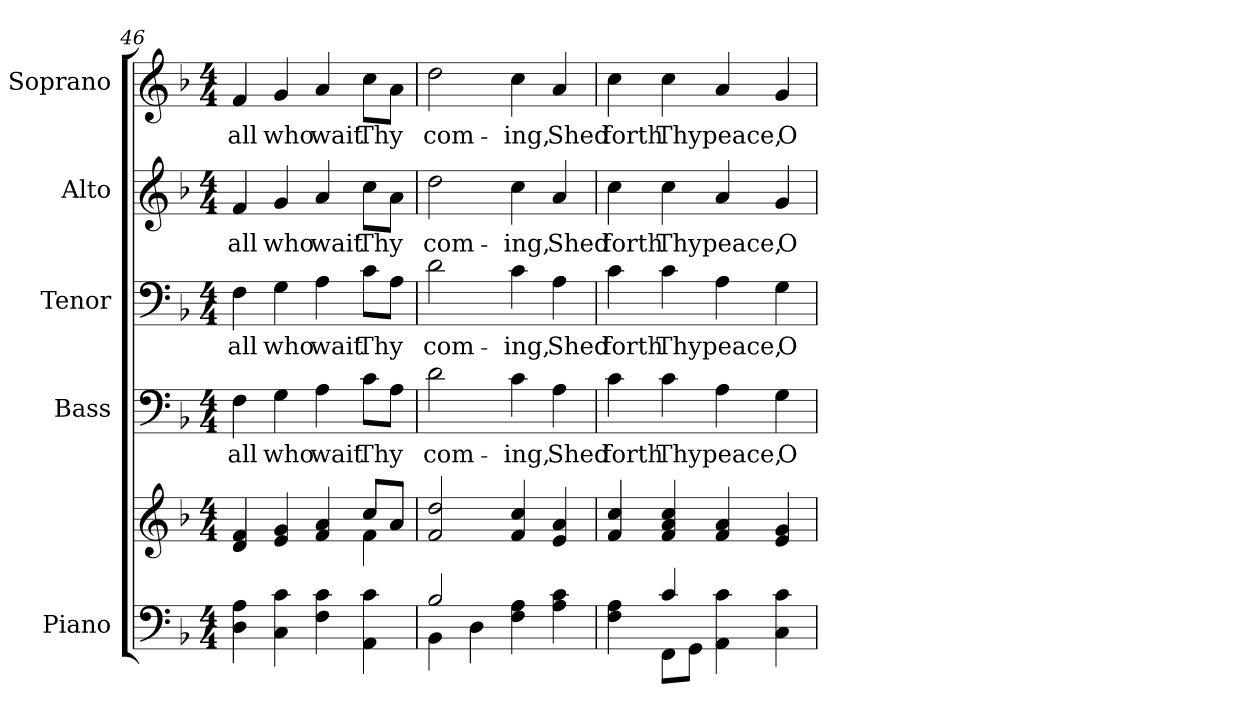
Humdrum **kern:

**kern	**kern	**kern	**text	**kern	**text	**kern	**text	**kern	**text
*part5	*part5	*part4	*part4	*part3	*part3	*part2	*part2	*part1	*part1
*staff6	*staff5	*staff4	*staff4	*staff3	*staff3	*staff2	*staff2	*staff1	*staff1
*I"Piano	*	*I"Bass	*	*I"Tenor	*	*I"Alto	*	*I"Soprano	*
*I'Pno.	*	*I'B.	*	*I'T.	*	*I'A.	*	*I'S.	*
!!LO:LB:g=z
*clefF4	*clefG2	*clefF4	*	*clefF4	*	*clefG2	*	*clefG2	*
*k[b-]	*k[b-]	*k[b-]	*	*k[b-]	*	*k[b-]	*	*k[b-]	*
*F:	*F:	*F:	*	*F:	*	*F:	*	*F:	*
*M4/4	*M4/4	*M4/4	*	*M4/4	*	*M4/4	*	*M4/4	*
=46	=46	=46	=46	=46	=46	=46	=46	=46	=46
*	*^	*	*	*	*	*	*	*	*
!	!	!	!	!LO:LY:b:color=#000000	!	!	!	!	!	!
!	!	!	!	!	!	!LO:LY:b:color=#000000	!	!	!	!
!	!	!	!	!	!	!	!	!LO:LY:b:color=#000000	!	!
!	!	!	!	!	!	!	!	!	!	!LO:LY:b:color=#000000
4Di\ 4Ai	4di/ 4fi	2ryy	4Fi\	all	4Fi\	all	4fi/	all	4fi/	all
!	!	!	!	!LO:LY:b:color=#000000	!	!	!	!	!	!
!	!	!	!	!	!	!LO:LY:b:color=#000000	!	!	!	!
!	!	!	!	!	!	!	!	!LO:LY:b:color=#000000	!	!
!	!	!	!	!	!	!	!	!	!	!LO:LY:b:color=#000000
4Ci\ 4ci	4ei/ 4gi	.	4Gi\	who	4Gi\	who	4gi/	who	4gi/	who
!	!	!	!	!LO:LY:b:color=#000000	!	!	!	!	!	!
!	!	!	!	!	!	!LO:LY:b:color=#000000	!	!	!	!
!	!	!	!	!	!	!	!	!LO:LY:b:color=#000000	!	!
!	!	!	!	!	!	!	!	!	!	!LO:LY:b:color=#000000
4Fi\ 4ci	4fi/ 4ai	4ryy	4Ai\	wait	4Ai\	wait	4ai/	wait	4ai/	wait
!	!	!	!	!LO:LY:b:color=#000000	!	!	!	!	!	!
!	!	!	!	!	!	!LO:LY:b:color=#000000	!	!	!	!
!	!	!	!	!	!	!	!	!LO:LY:b:color=#000000	!	!
!	!	!	!	!	!	!	!	!	!	!LO:LY:b:color=#000000
4AAi\ 4ci	8cci/L	4fi\	8ci\L	Thy	8ci\L	Thy	8cci\L	Thy	8cci\L	Thy
.	8ai/J	.	8Ai\J	.	8Ai\J	.	8ai\J	.	8ai\J	.
*	*v	*v	*	*	*	*	*	*	*	*
=47	=47	=47	=47	=47	=47	=47	=47	=47	=47
*^	*	*	*	*	*	*	*	*	*
!	!	!	!	!LO:LY:b:color=#000000	!	!	!	!	!	!
!	!	!	!	!	!	!LO:LY:b:color=#000000	!	!	!	!
!	!	!	!	!	!	!	!	!LO:LY:b:color=#000000	!	!
!	!	!	!	!	!	!	!	!	!	!LO:LY:b:color=#000000
2B-i/	4BB-i\	2fi/ 2ddi	2di\	com-	2di\	com-	2ddi\	com-	2ddi\	com-
.	4Di\	.	.	.	.	.	.	.	.	.
!	!	!	!	!LO:LY:b:color=#000000	!	!	!	!	!	!
!	!	!	!	!	!	!LO:LY:b:color=#000000	!	!	!	!
!	!	!	!	!	!	!	!	!LO:LY:b:color=#000000	!	!
!	!	!	!	!	!	!	!	!	!	!LO:LY:b:color=#000000
4Fi\ 4Ai	2ryy	4fi/ 4cci	4ci\	-ing,	4ci\	-ing,	4cci\	-ing,	4cci\	-ing,
!	!	!	!	!LO:LY:b:color=#000000	!	!	!	!	!	!
!	!	!	!	!	!	!LO:LY:b:color=#000000	!	!	!	!
!	!	!	!	!	!	!	!	!LO:LY:b:color=#000000	!	!
!	!	!	!	!	!	!	!	!	!	!LO:LY:b:color=#000000
4Ai\ 4ci	.	4ei/ 4ai	4Ai\	Shed	4Ai\	Shed	4ai/	Shed	4ai/	Shed
!!LO:PB:g=z
=48	=48	=48	=48	=48	=48	=48	=48	=48	=48	=48
!	!	!	!	!LO:LY:b:color=#000000	!	!	!	!	!	!
!	!	!	!	!	!	!LO:LY:b:color=#000000	!	!	!	!
!	!	!	!	!	!	!	!	!LO:LY:b:color=#000000	!	!
!	!	!	!	!	!	!	!	!	!	!LO:LY:b:color=#000000
4Fi\ 4Ai	4ryy	4fi/ 4cci	4ci\	forth	4ci\	forth	4cci\	forth	4cci\	forth
!	!	!	!	!LO:LY:b:color=#000000	!	!	!	!	!	!
!	!	!	!	!	!	!LO:LY:b:color=#000000	!	!	!	!
!	!	!	!	!	!	!	!	!LO:LY:b:color=#000000	!	!
!	!	!	!	!	!	!	!	!	!	!LO:LY:b:color=#000000
4ci/	8FFi\L	4fi/ 4ai 4cci	4ci\	Thy	4ci\	Thy	4cci\	Thy	4cci\	Thy
.	8GGi\J	.	.	.	.	.	.	.	.	.
!	!	!	!	!LO:LY:b:color=#000000	!	!	!	!	!	!
!	!	!	!	!	!	!LO:LY:b:color=#000000	!	!	!	!
!	!	!	!	!	!	!	!	!LO:LY:b:color=#000000	!	!
!	!	!	!	!	!	!	!	!	!	!LO:LY:b:color=#000000
4AAi\ 4ci	2ryy	4fi/ 4ai	4Ai\	peace,	4Ai\	peace,	4ai/	peace,	4ai/	peace,
!	!	!	!	!LO:LY:b:color=#000000	!	!	!	!	!	!
!	!	!	!	!	!	!LO:LY:b:color=#000000	!	!	!	!
!	!	!	!	!	!	!	!	!LO:LY:b:color=#000000	!	!
!	!	!	!	!	!	!	!	!	!	!LO:LY:b:color=#000000
4Ci\ 4ci	.	4ei/ 4gi	4Gi\	O	4Gi\	O	4gi/	O	4gi/	O
*v	*v	*	*	*	*	*	*	*	*	*
=	=	=	=	=	=	=	=	=	=
*-	*-	*-	*-	*-	*-	*-	*-	*-	*-
